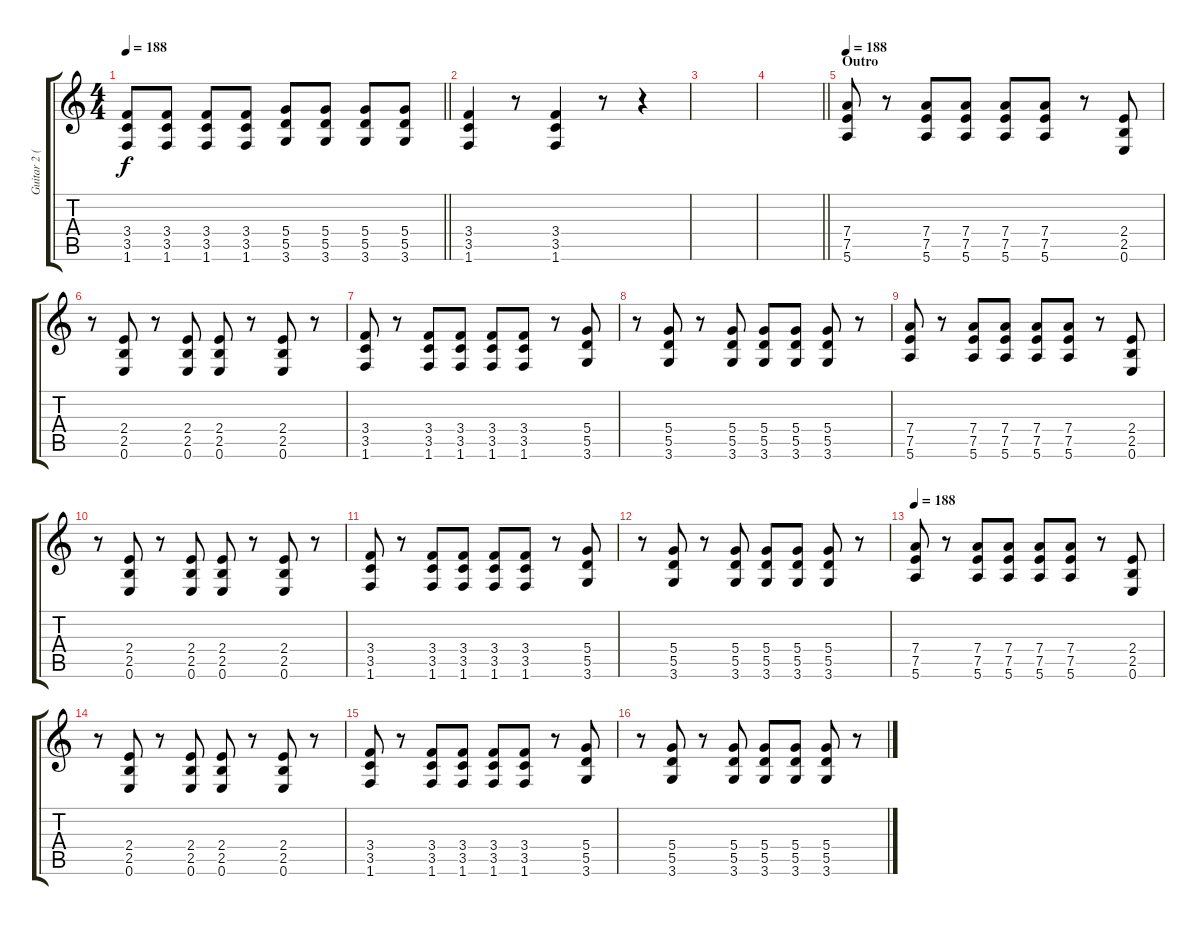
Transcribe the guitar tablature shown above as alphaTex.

\track ("Guitar 2 (Dori)" "Guitar 2 (") {mute instrument distortionguitar}
\staff {score tabs}
\tuning (E4 B3 G3 D3 A2 E2) {hide}
\ts (4 4)
\tempo 188
\clef g2
\barLineRight lightlight
\ks c
(3.4 3.5 1.6).8{dy f} (3.4 3.5 1.6).8 (3.4 3.5 1.6).8 (3.4 3.5 1.6).8 (5.4 5.5 3.6).8 (5.4 5.5 3.6).8 (5.4 5.5 3.6).8 (5.4 5.5 3.6).8 |
\section ("" "")
(3.4 3.5 1.6).4 r.8 (3.4 3.5 1.6).4 r.8 r.4 |
|
\barLineRight lightlight
|
\section ("" "Outro")
\tempo 188
(7.4 7.5 5.6).8 r.8 (7.4 7.5 5.6).8 (7.4 7.5 5.6).8 (7.4 7.5 5.6).8 (7.4 7.5 5.6).8 r.8 (2.4 2.5 0.6).8 |
r.8 (2.4 2.5 0.6).8 r.8 (2.4 2.5 0.6).8 (2.4 2.5 0.6).8 r.8 (2.4 2.5 0.6).8 r.8 |
(3.4 3.5 1.6).8 r.8 (3.4 3.5 1.6).8 (3.4 3.5 1.6).8 (3.4 3.5 1.6).8 (3.4 3.5 1.6).8 r.8 (5.4 5.5 3.6).8 |
r.8 (5.4 5.5 3.6).8 r.8 (5.4 5.5 3.6).8 (5.4 5.5 3.6).8 (5.4 5.5 3.6).8 (5.4 5.5 3.6).8 r.8 |
(7.4 7.5 5.6).8 r.8 (7.4 7.5 5.6).8 (7.4 7.5 5.6).8 (7.4 7.5 5.6).8 (7.4 7.5 5.6).8 r.8 (2.4 2.5 0.6).8 |
r.8 (2.4 2.5 0.6).8 r.8 (2.4 2.5 0.6).8 (2.4 2.5 0.6).8 r.8 (2.4 2.5 0.6).8 r.8 |
(3.4 3.5 1.6).8 r.8 (3.4 3.5 1.6).8 (3.4 3.5 1.6).8 (3.4 3.5 1.6).8 (3.4 3.5 1.6).8 r.8 (5.4 5.5 3.6).8 |
r.8 (5.4 5.5 3.6).8 r.8 (5.4 5.5 3.6).8 (5.4 5.5 3.6).8 (5.4 5.5 3.6).8 (5.4 5.5 3.6).8 r.8 |
\tempo 188
(7.4 7.5 5.6).8 r.8 (7.4 7.5 5.6).8 (7.4 7.5 5.6).8 (7.4 7.5 5.6).8 (7.4 7.5 5.6).8 r.8 (2.4 2.5 0.6).8 |
r.8 (2.4 2.5 0.6).8 r.8 (2.4 2.5 0.6).8 (2.4 2.5 0.6).8 r.8 (2.4 2.5 0.6).8 r.8 |
(3.4 3.5 1.6).8 r.8 (3.4 3.5 1.6).8 (3.4 3.5 1.6).8 (3.4 3.5 1.6).8 (3.4 3.5 1.6).8 r.8 (5.4 5.5 3.6).8 |
r.8 (5.4 5.5 3.6).8 r.8 (5.4 5.5 3.6).8 (5.4 5.5 3.6).8 (5.4 5.5 3.6).8 (5.4 5.5 3.6).8 r.8
